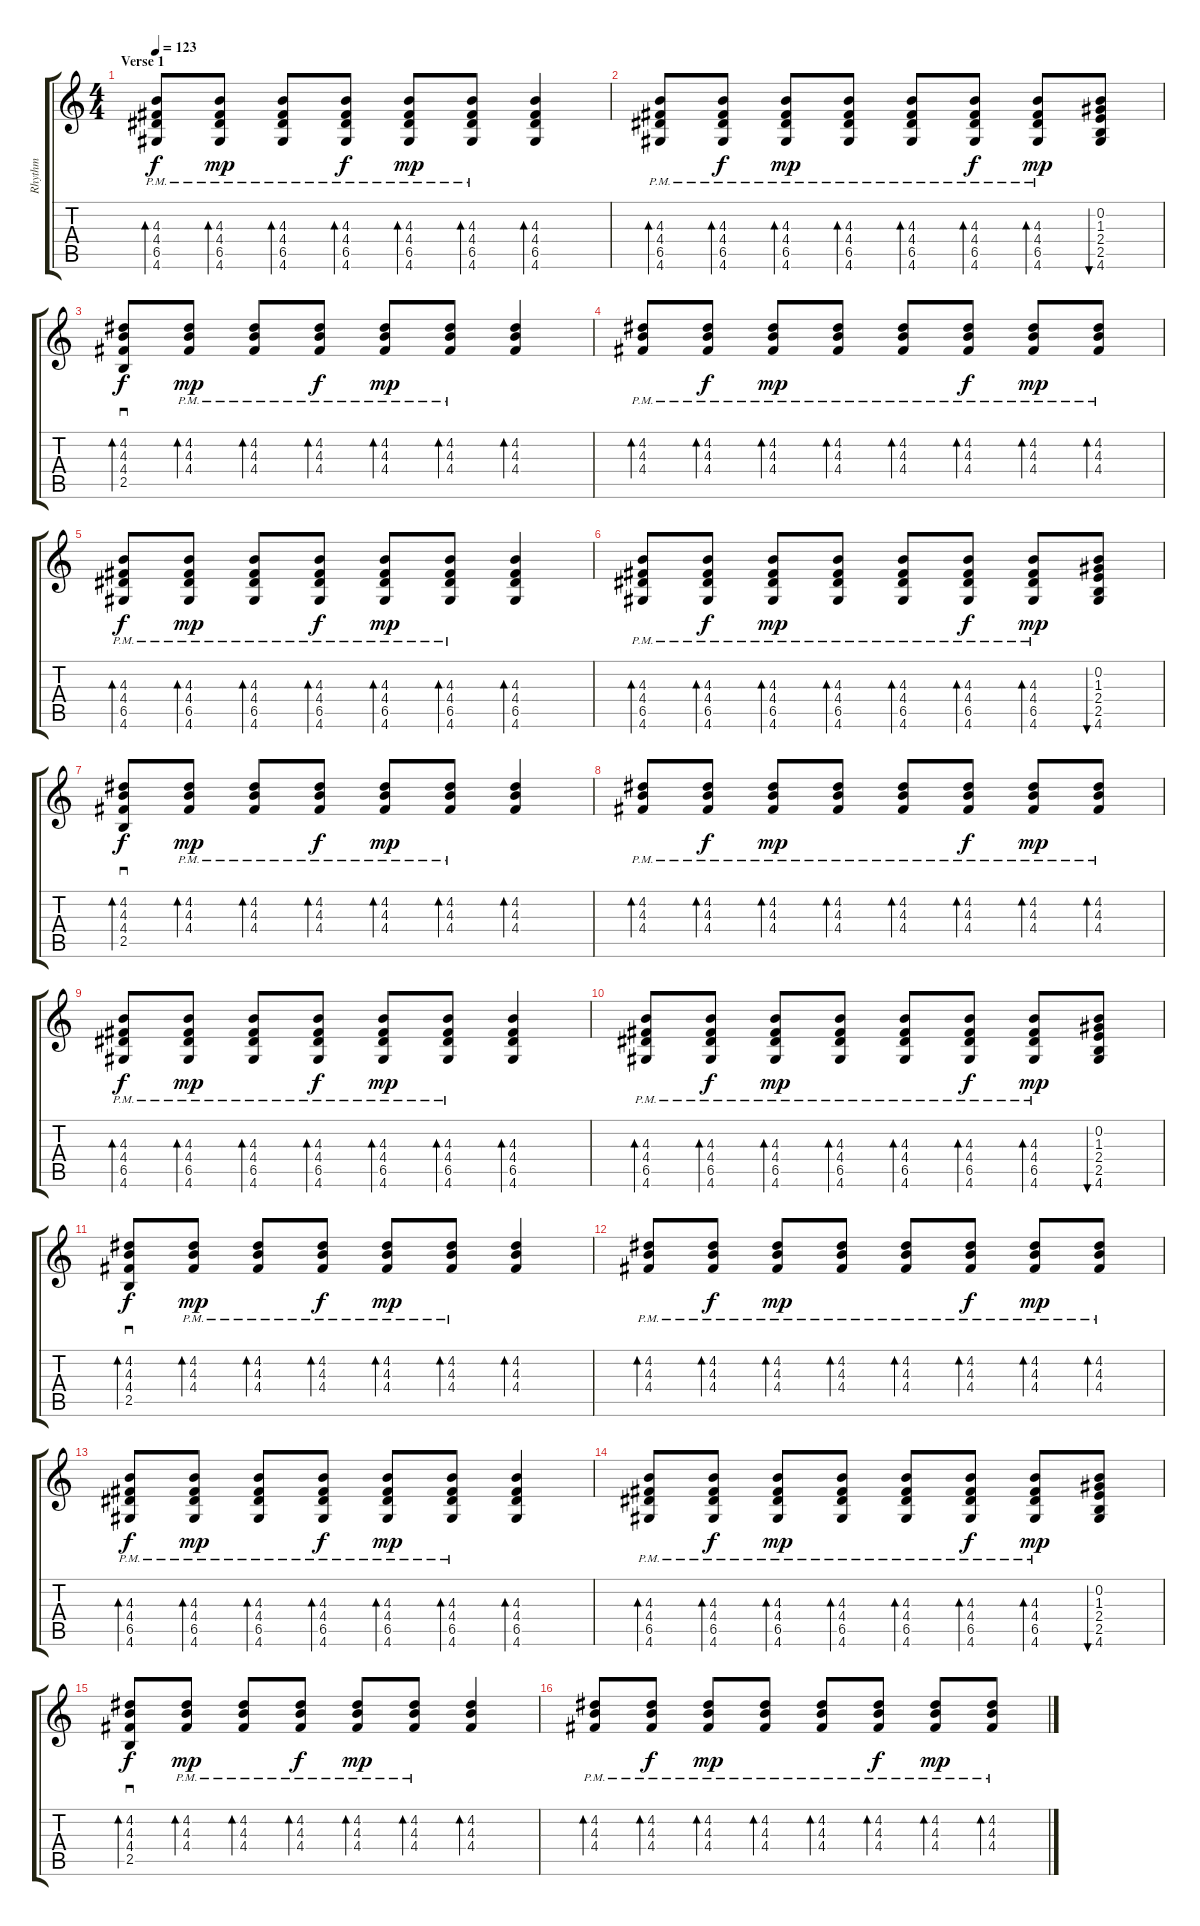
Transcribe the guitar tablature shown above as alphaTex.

\track ("Rhythm" "Rhythm") {instrument acousticguitarsteel}
\staff {score tabs}
\tuning (E4 B3 G3 D3 A2 E2) {hide}
\ts (4 4)
\section ("" "Verse 1")
\tempo 123
\clef g2
\ks c
(4.3{pm} 4.4{pm} 6.5{pm} 4.6{pm}).8{bd 30 dy f instrument acousticguitarsteel} (4.3{pm} 4.4{pm} 6.5{pm} 4.6{pm}).8{bd 30 dy mp} (4.3{pm} 4.4{pm} 6.5{pm} 4.6{pm}).8{bd 30} (4.3{pm} 4.4{pm} 6.5{pm} 4.6{pm}).8{bd 30 dy f} (4.3{pm} 4.4{pm} 6.5{pm} 4.6{pm}).8{bd 30 dy mp} (4.3{pm} 4.4{pm} 6.5{pm} 4.6{pm}).8{bd 30} (4.3 4.4 6.5 4.6).4{bd 60} |
(4.3{pm} 4.4{pm} 6.5{pm} 4.6{pm}).8{bd 30} (4.3{pm} 4.4{pm} 6.5{pm} 4.6{pm}).8{bd 30 dy f} (4.3{pm} 4.4{pm} 6.5{pm} 4.6{pm}).8{bd 30 dy mp} (4.3{pm} 4.4{pm} 6.5{pm} 4.6{pm}).8{bd 30} (4.3{pm} 4.4{pm} 6.5{pm} 4.6{pm}).8{bd 30} (4.3{pm} 4.4{pm} 6.5{pm} 4.6{pm}).8{bd 30 dy f} (4.3{pm} 4.4{pm} 6.5{pm} 4.6{pm}).8{bd 30 dy mp} (0.2 1.3 2.4 2.5 4.6).8{bu 60} |
(4.2 4.3 4.4 2.5).8{sd bd 30 dy f} (4.2{pm} 4.3{pm} 4.4{pm}).8{bd 30 dy mp} (4.2{pm} 4.3{pm} 4.4{pm}).8{bd 30} (4.2{pm} 4.3{pm} 4.4{pm}).8{bd 30 dy f} (4.2{pm} 4.3{pm} 4.4{pm}).8{bd 30 dy mp} (4.2{pm} 4.3{pm} 4.4{pm}).8{bd 30} (4.2 4.3 4.4).4{bd 60} |
(4.2{pm} 4.3{pm} 4.4{pm}).8{bd 30} (4.2{pm} 4.3{pm} 4.4{pm}).8{bd 30 dy f} (4.2{pm} 4.3{pm} 4.4{pm}).8{bd 30 dy mp} (4.2{pm} 4.3{pm} 4.4{pm}).8{bd 30} (4.2{pm} 4.3{pm} 4.4{pm}).8{bd 30} (4.2{pm} 4.3{pm} 4.4{pm}).8{bd 30 dy f} (4.2{pm} 4.3{pm} 4.4{pm}).8{bd 30 dy mp} (4.2{pm} 4.3{pm} 4.4{pm}).8{bd 30} |
(4.3{pm} 4.4{pm} 6.5{pm} 4.6{pm}).8{bd 30 dy f} (4.3{pm} 4.4{pm} 6.5{pm} 4.6{pm}).8{bd 30 dy mp} (4.3{pm} 4.4{pm} 6.5{pm} 4.6{pm}).8{bd 30} (4.3{pm} 4.4{pm} 6.5{pm} 4.6{pm}).8{bd 30 dy f} (4.3{pm} 4.4{pm} 6.5{pm} 4.6{pm}).8{bd 30 dy mp} (4.3{pm} 4.4{pm} 6.5{pm} 4.6{pm}).8{bd 30} (4.3 4.4 6.5 4.6).4{bd 60} |
(4.3{pm} 4.4{pm} 6.5{pm} 4.6{pm}).8{bd 30} (4.3{pm} 4.4{pm} 6.5{pm} 4.6{pm}).8{bd 30 dy f} (4.3{pm} 4.4{pm} 6.5{pm} 4.6{pm}).8{bd 30 dy mp} (4.3{pm} 4.4{pm} 6.5{pm} 4.6{pm}).8{bd 30} (4.3{pm} 4.4{pm} 6.5{pm} 4.6{pm}).8{bd 30} (4.3{pm} 4.4{pm} 6.5{pm} 4.6{pm}).8{bd 30 dy f} (4.3{pm} 4.4{pm} 6.5{pm} 4.6{pm}).8{bd 30 dy mp} (0.2 1.3 2.4 2.5 4.6).8{bu 60} |
(4.2 4.3 4.4 2.5).8{sd bd 30 dy f} (4.2{pm} 4.3{pm} 4.4{pm}).8{bd 30 dy mp} (4.2{pm} 4.3{pm} 4.4{pm}).8{bd 30} (4.2{pm} 4.3{pm} 4.4{pm}).8{bd 30 dy f} (4.2{pm} 4.3{pm} 4.4{pm}).8{bd 30 dy mp} (4.2{pm} 4.3{pm} 4.4{pm}).8{bd 30} (4.2 4.3 4.4).4{bd 60} |
(4.2{pm} 4.3{pm} 4.4{pm}).8{bd 30} (4.2{pm} 4.3{pm} 4.4{pm}).8{bd 30 dy f} (4.2{pm} 4.3{pm} 4.4{pm}).8{bd 30 dy mp} (4.2{pm} 4.3{pm} 4.4{pm}).8{bd 30} (4.2{pm} 4.3{pm} 4.4{pm}).8{bd 30} (4.2{pm} 4.3{pm} 4.4{pm}).8{bd 30 dy f} (4.2{pm} 4.3{pm} 4.4{pm}).8{bd 30 dy mp} (4.2{pm} 4.3{pm} 4.4{pm}).8{bd 30} |
(4.3{pm} 4.4{pm} 6.5{pm} 4.6{pm}).8{bd 30 dy f} (4.3{pm} 4.4{pm} 6.5{pm} 4.6{pm}).8{bd 30 dy mp} (4.3{pm} 4.4{pm} 6.5{pm} 4.6{pm}).8{bd 30} (4.3{pm} 4.4{pm} 6.5{pm} 4.6{pm}).8{bd 30 dy f} (4.3{pm} 4.4{pm} 6.5{pm} 4.6{pm}).8{bd 30 dy mp} (4.3{pm} 4.4{pm} 6.5{pm} 4.6{pm}).8{bd 30} (4.3 4.4 6.5 4.6).4{bd 60} |
(4.3{pm} 4.4{pm} 6.5{pm} 4.6{pm}).8{bd 30} (4.3{pm} 4.4{pm} 6.5{pm} 4.6{pm}).8{bd 30 dy f} (4.3{pm} 4.4{pm} 6.5{pm} 4.6{pm}).8{bd 30 dy mp} (4.3{pm} 4.4{pm} 6.5{pm} 4.6{pm}).8{bd 30} (4.3{pm} 4.4{pm} 6.5{pm} 4.6{pm}).8{bd 30} (4.3{pm} 4.4{pm} 6.5{pm} 4.6{pm}).8{bd 30 dy f} (4.3{pm} 4.4{pm} 6.5{pm} 4.6{pm}).8{bd 30 dy mp} (0.2 1.3 2.4 2.5 4.6).8{bu 60} |
(4.2 4.3 4.4 2.5).8{sd bd 30 dy f} (4.2{pm} 4.3{pm} 4.4{pm}).8{bd 30 dy mp} (4.2{pm} 4.3{pm} 4.4{pm}).8{bd 30} (4.2{pm} 4.3{pm} 4.4{pm}).8{bd 30 dy f} (4.2{pm} 4.3{pm} 4.4{pm}).8{bd 30 dy mp} (4.2{pm} 4.3{pm} 4.4{pm}).8{bd 30} (4.2 4.3 4.4).4{bd 60} |
(4.2{pm} 4.3{pm} 4.4{pm}).8{bd 30} (4.2{pm} 4.3{pm} 4.4{pm}).8{bd 30 dy f} (4.2{pm} 4.3{pm} 4.4{pm}).8{bd 30 dy mp} (4.2{pm} 4.3{pm} 4.4{pm}).8{bd 30} (4.2{pm} 4.3{pm} 4.4{pm}).8{bd 30} (4.2{pm} 4.3{pm} 4.4{pm}).8{bd 30 dy f} (4.2{pm} 4.3{pm} 4.4{pm}).8{bd 30 dy mp} (4.2{pm} 4.3{pm} 4.4{pm}).8{bd 30} |
(4.3{pm} 4.4{pm} 6.5{pm} 4.6{pm}).8{bd 30 dy f} (4.3{pm} 4.4{pm} 6.5{pm} 4.6{pm}).8{bd 30 dy mp} (4.3{pm} 4.4{pm} 6.5{pm} 4.6{pm}).8{bd 30} (4.3{pm} 4.4{pm} 6.5{pm} 4.6{pm}).8{bd 30 dy f} (4.3{pm} 4.4{pm} 6.5{pm} 4.6{pm}).8{bd 30 dy mp} (4.3{pm} 4.4{pm} 6.5{pm} 4.6{pm}).8{bd 30} (4.3 4.4 6.5 4.6).4{bd 60} |
(4.3{pm} 4.4{pm} 6.5{pm} 4.6{pm}).8{bd 30} (4.3{pm} 4.4{pm} 6.5{pm} 4.6{pm}).8{bd 30 dy f} (4.3{pm} 4.4{pm} 6.5{pm} 4.6{pm}).8{bd 30 dy mp} (4.3{pm} 4.4{pm} 6.5{pm} 4.6{pm}).8{bd 30} (4.3{pm} 4.4{pm} 6.5{pm} 4.6{pm}).8{bd 30} (4.3{pm} 4.4{pm} 6.5{pm} 4.6{pm}).8{bd 30 dy f} (4.3{pm} 4.4{pm} 6.5{pm} 4.6{pm}).8{bd 30 dy mp} (0.2 1.3 2.4 2.5 4.6).8{bu 60} |
(4.2 4.3 4.4 2.5).8{sd bd 30 dy f} (4.2{pm} 4.3{pm} 4.4{pm}).8{bd 30 dy mp} (4.2{pm} 4.3{pm} 4.4{pm}).8{bd 30} (4.2{pm} 4.3{pm} 4.4{pm}).8{bd 30 dy f} (4.2{pm} 4.3{pm} 4.4{pm}).8{bd 30 dy mp} (4.2{pm} 4.3{pm} 4.4{pm}).8{bd 30} (4.2 4.3 4.4).4{bd 60} |
(4.2{pm} 4.3{pm} 4.4{pm}).8{bd 30} (4.2{pm} 4.3{pm} 4.4{pm}).8{bd 30 dy f} (4.2{pm} 4.3{pm} 4.4{pm}).8{bd 30 dy mp} (4.2{pm} 4.3{pm} 4.4{pm}).8{bd 30} (4.2{pm} 4.3{pm} 4.4{pm}).8{bd 30} (4.2{pm} 4.3{pm} 4.4{pm}).8{bd 30 dy f} (4.2{pm} 4.3{pm} 4.4{pm}).8{bd 30 dy mp} (4.2{pm} 4.3{pm} 4.4{pm}).8{bd 30}
